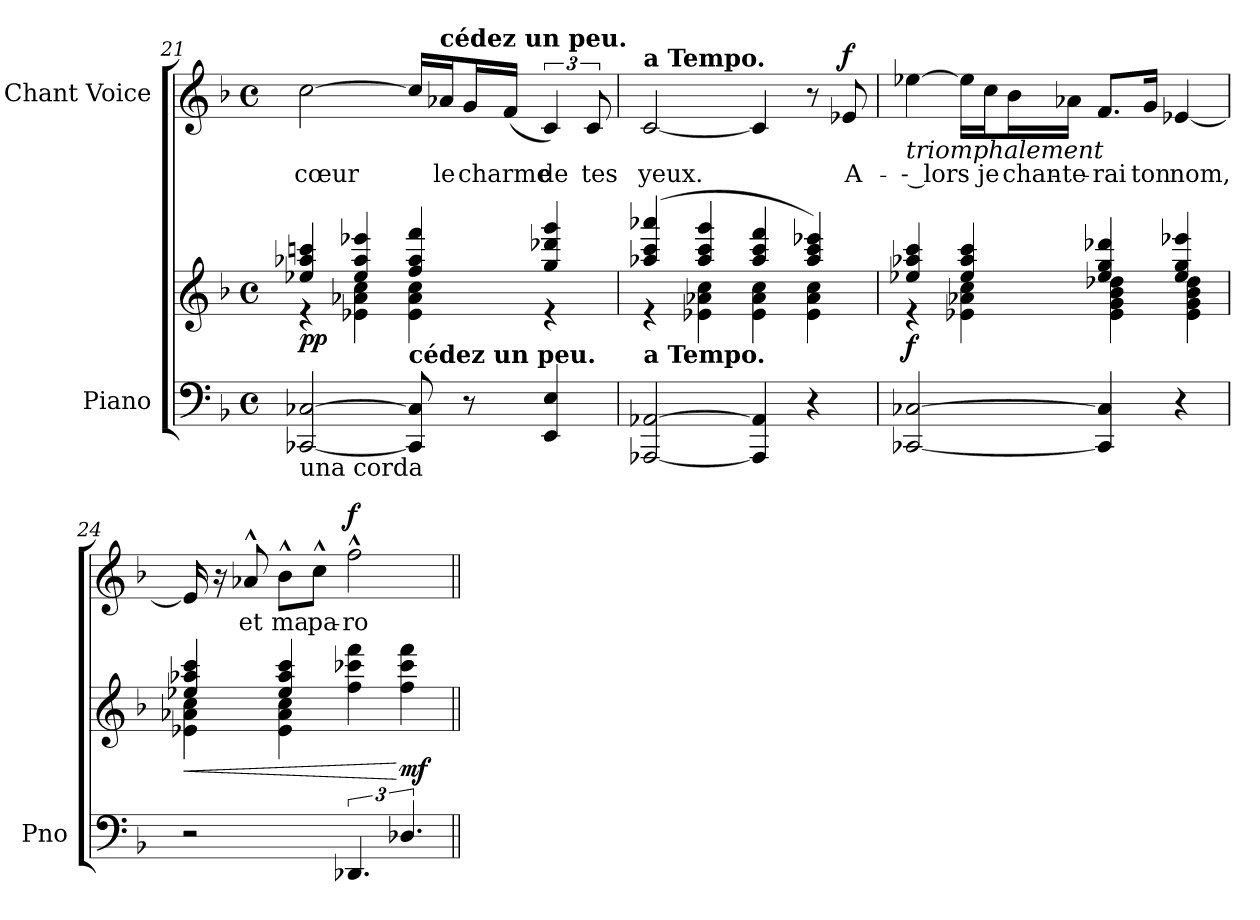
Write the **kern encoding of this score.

**kern	**kern	**dynam	**kern	**text	**dynam
*part2	*part2	*part2	*part1	*part1	*part1
*staff3	*staff2	*staff2/3	*staff1	*staff1	*staff1
*I"Piano	*	*	*I"Chant Voice	*	*
*I'Pno	*	*	*	*	*
*clefF4	*clefG2	*	*clefG2	*	*
*k[b-]	*k[b-]	*	*k[b-]	*	*
*M4/4	*M4/4	*	*M4/4	*	*
*met(c)	*met(c)	*	*met(c)	*	*
=21	=21	=21	=21	=21	=21
*	*^	*	*	*	*
!LO:TX:b:t=una corda	!	!	!	!	!	!
!	!	!	!LO:DY:b	!	!LO:LY:b	!
[2CC-X/ [2C-X/	4ee-X/ 4aa-X/ 4cccn/	4r	pp	[2cc\	cœur	.
.	4ee-/ 4aa-/ 4eee-X/	4e-X\ 4a-X\ 4cc\	.	.	.	.
!	!LO:TX:b:B:t=cédez un peu.	!	!	!	!	!
8CC-/] 8C-/]	4ff/ 4aa-/ 4fff/	4e-\ 4a-\ 4cc\	.	16cc/LL]	.	.
!	!	!	!	!LO:TX:a:B:t=cédez un peu.	!	!
!	!	!	!	!	!LO:LY:b	!
.	.	.	.	16a-X/J	le	.
!	!	!	!	!	!LO:LY:b	!
8r	.	.	.	16g/L	charme	.
.	.	.	.	(16f/JJ	.	.
!	!	!	!	!	!LO:LY:b	!
4EE/ 4E/	4gg/ 4ddd-X/ 4ggg/	4r	.	6c/)	de	.
!	!	!	!	!	!LO:LY:b	!
.	.	.	.	12c/	tes	.
=22	=22	=22	=22	=22	=22	=22
!	!	!	!	!LO:TX:a:B:t=a Tempo.	!	!
!	!LO:TX:b:B:t=a Tempo.	!	!	!	!	!
!	!	!	!	!	!LO:LY:b	!
[2AAA-X/ [2AA-X/	(4aa-X/ 4ccc/ 4aaa-X/	4r	.	[2c/	yeux.	.
.	4aa-/ 4ccc/ 4ggg/	4e-X\ 4a-X\ 4cc\	.	.	.	.
4AAA-/] 4AA-/]	4aa-/ 4ccc/ 4fff/	4e-\ 4a-\ 4cc\	.	4c/]	.	.
4r	4aa-/ 4ccc/ 4eee-X/)	4e-\ 4a-\ 4cc\	.	8r	.	.
!	!	!	!	!	!LO:LY:b	!LO:DY:a
.	.	.	.	8e-X/	A-	f
!!LO:LB:g=z
=23	=23	=23	=23	=23	=23	=23
!	!	!	!	!LO:TX:b:i:t=triomphalement	!	!
!	!	!	!LO:DY:b	!	!LO:LY:b	!
[2CC-X/ [2C-X/	4ee-X/ 4aa-X/ 4ccc/	4r	f	[4ee-X\	-- lors	.
.	4ee-/ 4aa-/ 4ccc/	4e-X\ 4a-X\ 4cc\	.	16ee-\LL]	.	.
!	!	!	!	!	!LO:LY:b	!
.	.	.	.	16cc\J	je	.
!	!	!	!	!	!LO:LY:b	!
.	.	.	.	16b-\L	chan-	.
!	!	!	!	!	!LO:LY:b	!
.	.	.	.	16a-X\JJ	-te-	.
!	!	!	!	!	!LO:LY:b	!
4CC-/] 4C-/]	4ee-/ 4gg/ 4ddd-X/	4e-\ 4g\ 4b-\ 4dd-X\	.	8.f/L	-rai	.
!	!	!	!	!	!LO:LY:b	!
.	.	.	.	16g/Jk	ton	.
!	!	!	!	!	!LO:LY:b	!
4r	4ee-/ 4gg/ 4eee-X/	4e-\ 4g\ 4b-\ 4dd-\	.	[4e-X/	nom,	.
=24	=24	=24	=24	=24	=24	=24
!	!	!	!LO:HP:b	!	!	!
2r	4ee-X/ 4aa-X/ 4ccc/	4e-X\ 4a-X\ 4cc\	<	16e-/]	.	.
.	.	.	.	16r	.	.
!	!	!	!	!	!LO:LY:b	!
.	.	.	.	8a-X^^/	et	.
!	!	!	!	!	!LO:LY:b	!
.	4ee-/ 4aa-/ 4ccc/	4e-\ 4a-\ 4cc\	.	8b-^^\L	ma	.
!	!	!	!	!	!LO:LY:b	!
.	.	.	.	8cc^^\J	pa-	.
!	!	!	!	!	!LO:LY:b	!LO:DY:a
6.DD-X/	4ff\ 4ccc-X\ 4fff\	4ryy	.	2ff^^\	-ro-	f
!	!	!	!LO:DY:n=1:b	!	!	!
6.D-X/	4ff\ 4ccc-\ 4fff\	4ryy	[ mf	.	.	.
*	*v	*v	*	*	*	*
=||	=||	=||	=||	=||	=||
*-	*-	*-	*-	*-	*-
